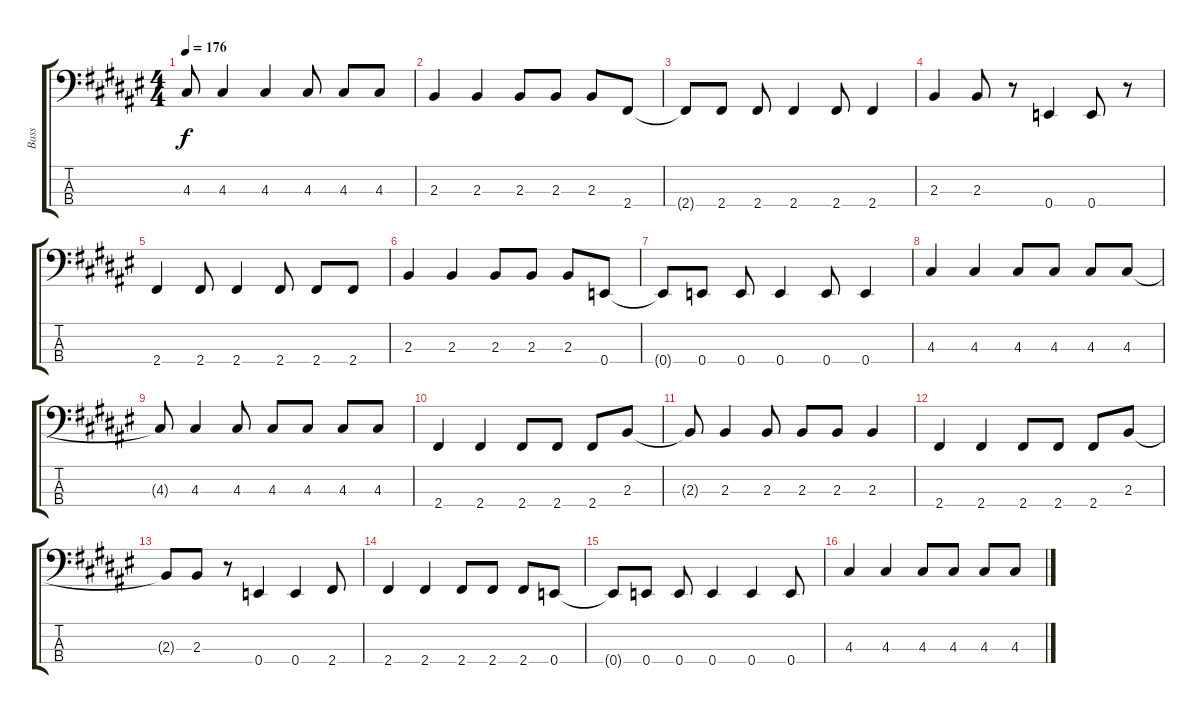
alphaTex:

\track ("Bass" "Bass") {instrument electricbassfinger}
\staff {score tabs}
\tuning (G2 D2 A1 E1) {hide}
\ts (4 4)
\tempo 176
\clef f4
\ks f#
4.3{t}.8{dy f} 4.3.4 4.3.4 4.3.8 4.3.8 4.3.8 |
2.3.4 2.3.4 2.3.8 2.3.8 2.3.8 2.4.8 |
2.4{t}.8 2.4.8 2.4.8 2.4.4 2.4.8 2.4.4 |
2.3.4 2.3.8 r.8 0.4.4 0.4.8 r.8 |
2.4.4 2.4.8 2.4.4 2.4.8 2.4.8 2.4.8 |
2.3.4 2.3.4 2.3.8 2.3.8 2.3.8 0.4.8 |
0.4{t}.8 0.4.8 0.4.8 0.4.4 0.4.8 0.4.4 |
4.3.4 4.3.4 4.3.8 4.3.8 4.3.8 4.3.8 |
4.3{t}.8 4.3.4 4.3.8 4.3.8 4.3.8 4.3.8 4.3.8 |
2.4.4 2.4.4 2.4.8 2.4.8 2.4.8 2.3.8 |
2.3{t}.8 2.3.4 2.3.8 2.3.8 2.3.8 2.3.4 |
2.4.4 2.4.4 2.4.8 2.4.8 2.4.8 2.3.8 |
2.3{t}.8 2.3.8 r.8 0.4.4 0.4.4 2.4.8 |
2.4.4 2.4.4 2.4.8 2.4.8 2.4.8 0.4.8 |
0.4{t}.8 0.4.8 0.4.8 0.4.4 0.4.4 0.4.8 |
4.3.4 4.3.4 4.3.8 4.3.8 4.3.8 4.3.8
